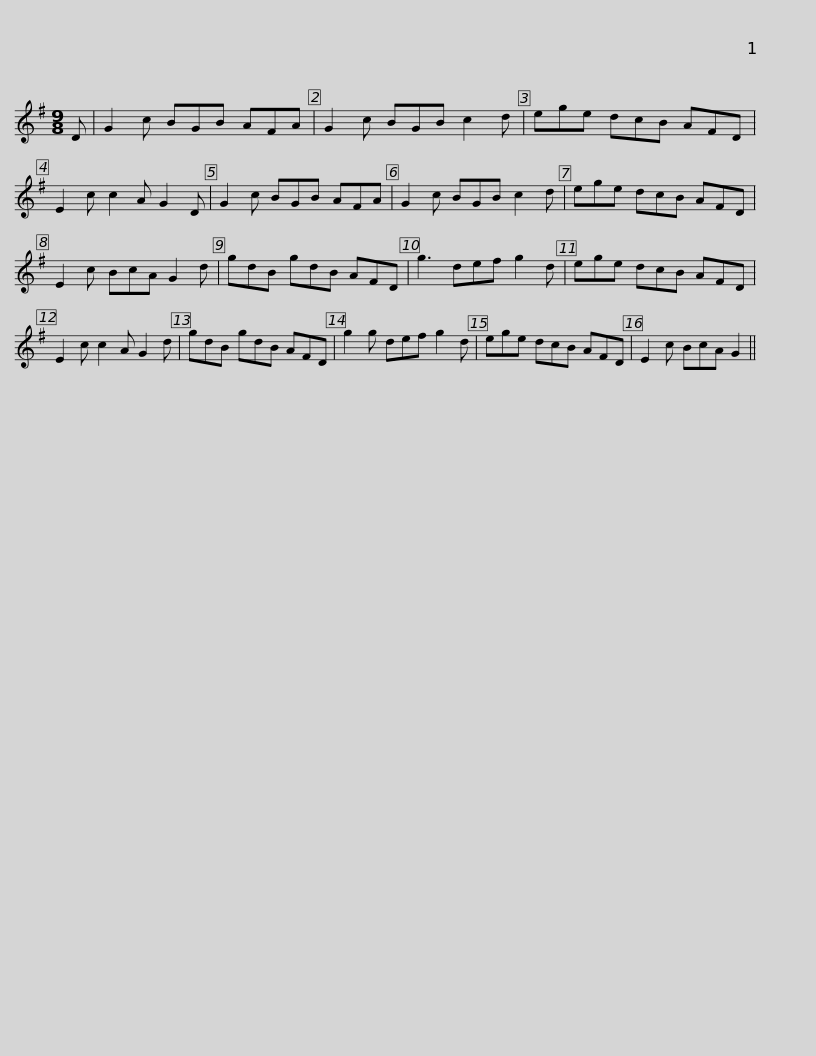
X:1
L:1/8
M:9/8
I:linebreak $
K:G
V:1 treble
V:1
 D | G2 c BGB AFA | G2 c BGB c2 d | ege dcB AFD | E2 c c2 A G2 D | %5
 G2 c BGB AFA |$ G2 c BGB c2 d | ege dcB AFD | E2 c BcA G2 d | gdB gdB AFD | %10
 g3 def g2 d |$ ege dcB AFD | E2 c c2 A G2 d | gdB gdB AFD | g2 g def g2 d | %15
 ege dcB AFD |$ E2 c BcA G2 || %17
